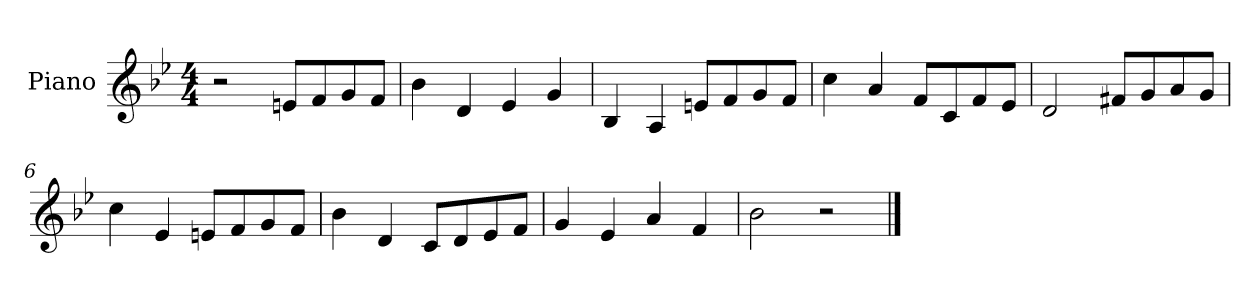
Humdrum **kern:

**kern
*part1
*staff1
*I"Piano
*I'Pno.
*clefG2
*k[b-e-]
*M4/4
*MM120
=1
2r
8en/L
8f/
8g/
8f/J
=2
4b-\
4d/
4e-/
4g/
=3
4B-/
4A/
8en/L
8f/
8g/
8f/J
=4
4cc\
4a/
8f/L
8c/
8f/
8e-/J
=5
2d/
8f#X/L
8g/
8a/
8g/J
=6
4cc\
4e-/
8en/L
8f/
8g/
8f/J
=7
4b-\
4d/
8c/L
8d/
8e-/
8f/J
!!LO:LB:g=z
=8
4g/
4e-/
4a/
4f/
=9
2b-\
2r
==
*-
